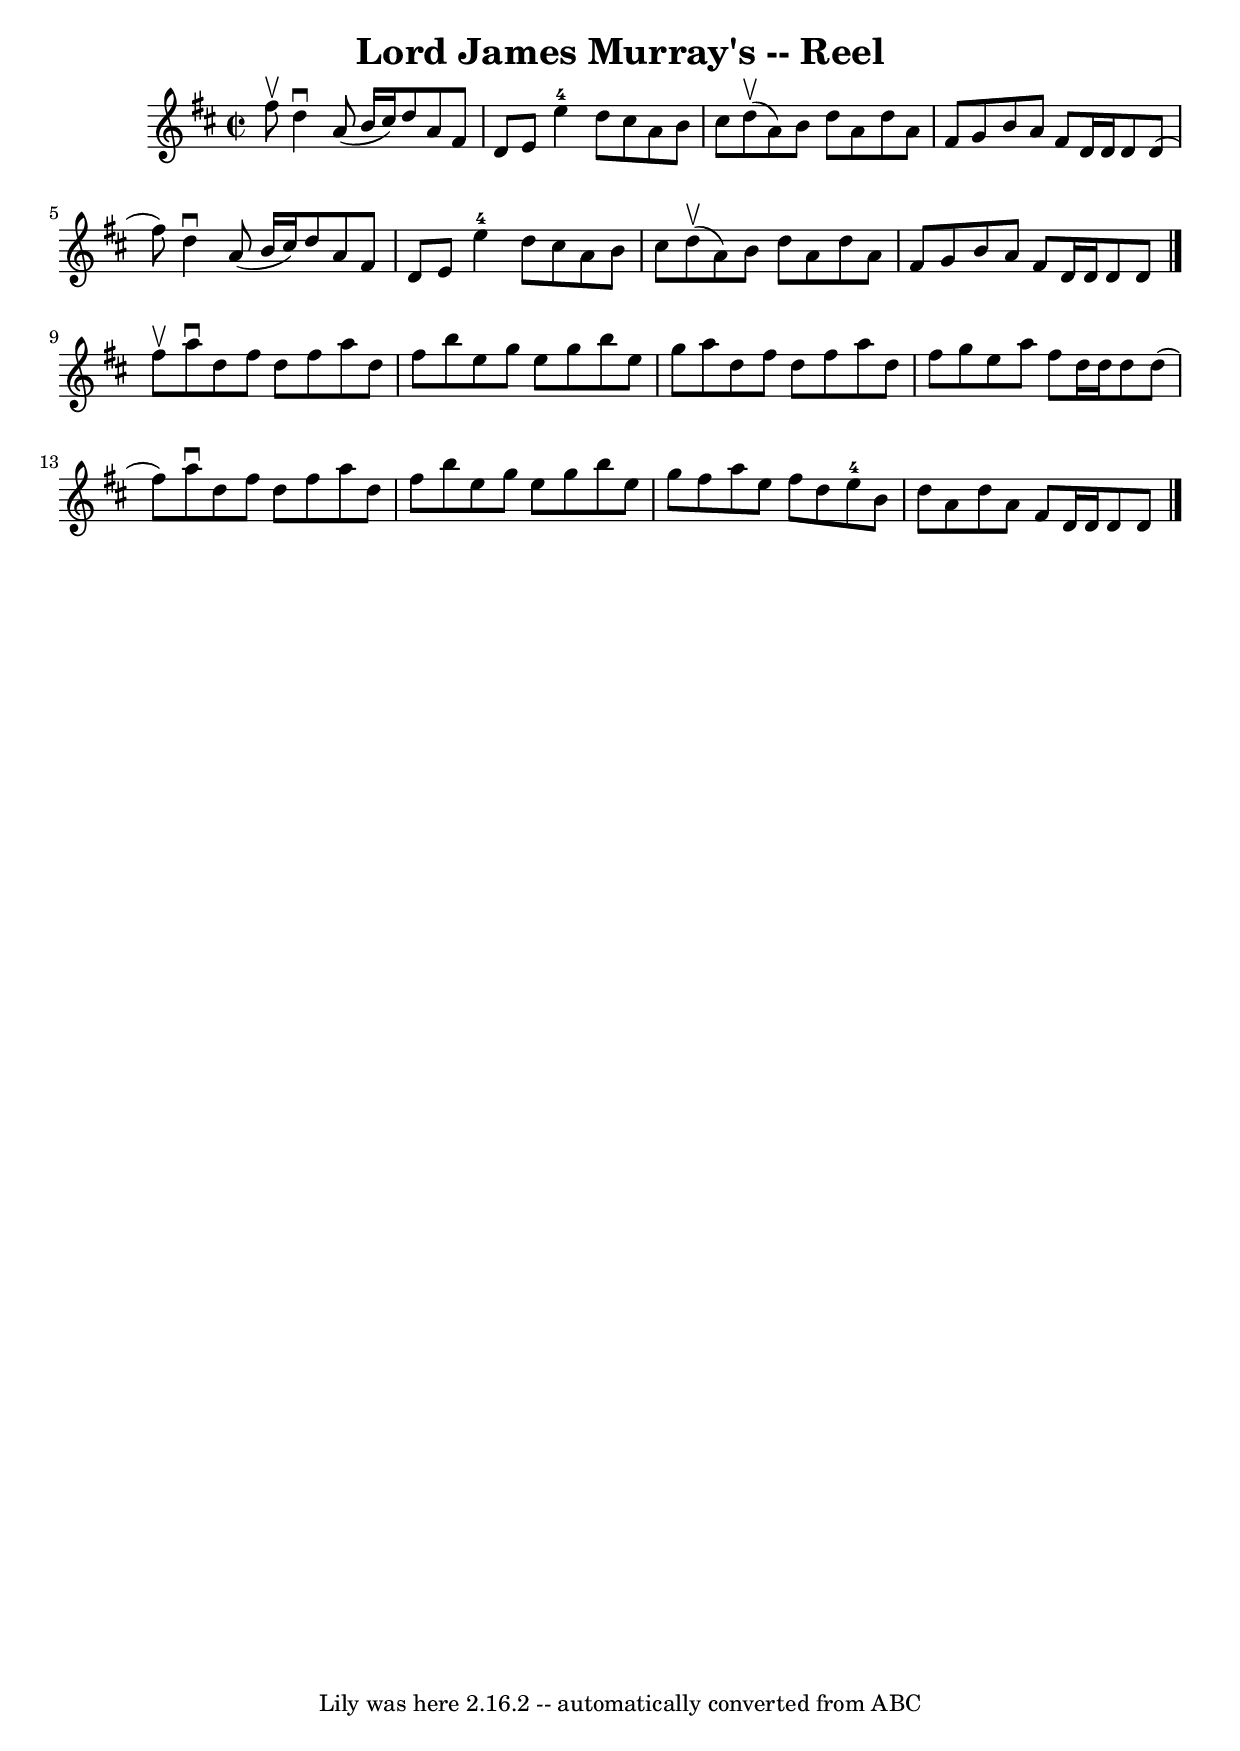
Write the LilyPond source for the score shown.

\version "2.7.40"
\include "Mammoth.ily"
\header {
	%% book = "Ryan's Mammoth Collection"
	crossRefNumber = "1"
	footnotes = "\\\\362"
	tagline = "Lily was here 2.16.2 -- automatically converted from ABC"
	title = "Lord James Murray's -- Reel"
}
voicedefault =  {
\set Score.defaultBarType = "empty"

\override Staff.TimeSignature #'style = #'C
 \time 2/2 \key d \major fis''8^\upbow |
 d''4^\downbow a'8 (
b'16 cis''16) d''8 a'8 fis'8 d'8    |
 e'8 e''4 
-4 d''8 cis''8 a'8 b'8 cis''8    |
 d''8^\upbow(a'8 
) b'8 d''8 a'8 d''8 a'8 fis'8    |
 g'8 b'8    
a'8 fis'8 d'16 d'16 d'8 d'8 (fis''8)   |
 d''4 
^\downbow a'8 (b'16 cis''16) d''8 a'8 fis'8 d'8    
|
 e'8 e''4-4 d''8 cis''8 a'8 b'8 cis''8    
|
 d''8^\upbow(a'8) b'8 d''8 a'8 d''8 a'8 fis'8 
   |
 g'8 b'8 a'8 fis'8 d'16 d'16 d'8 d'8  
\bar "|." fis''8^\upbow |
 a''8^\downbow d''8 fis''8    
d''8 fis''8 a''8 d''8 fis''8    |
 b''8 e''8 g''8    
e''8 g''8 b''8 e''8 g''8    |
 a''8 d''8 fis''8    
d''8 fis''8 a''8 d''8 fis''8    |
 g''8 e''8 a''8    
fis''8 d''16 d''16 d''8 d''8 (fis''8)   |
 a''8 
^\downbow d''8 fis''8 d''8 fis''8 a''8 d''8 fis''8    
|
 b''8 e''8 g''8 e''8 g''8 b''8 e''8 g''8    
|
 fis''8 a''8 e''8 fis''8 d''8 e''8-4 b'8 d''8  
  |
 a'8 d''8 a'8 fis'8 d'16 d'16 d'8 d'8    
\bar "|."   
}

\score{
    <<

	\context Staff="default"
	{
	    \voicedefault 
	}

    >>
	\layout {
	}
	\midi {}
}
